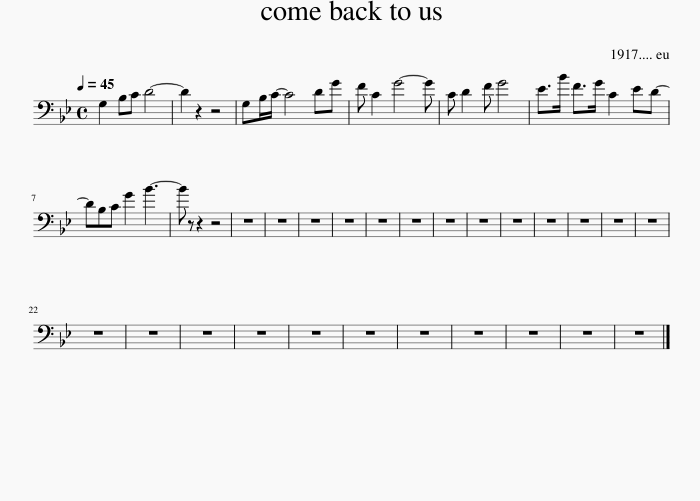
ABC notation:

X:1
L:1/8
Q:1/4=45
M:4/4
I:linebreak $
K:Bb
V:1 bass
V:1
 G,2 B,C D4- | D2 z2 z4 | G,B,/C/- C4 DG | F C2 G4- G | C D2 F G4 | %5
 E>B F>G C2 ED- |$ DB,C G2 B3- | B z z2 z4 | z8 | z8 | %10
 z8 | z8 | z8 | z8 | z8 | %15
 z8 | z8 | z8 | z8 | z8 | %20
 z8 |$ z8 | z8 | z8 | z8 | %25
 z8 | z8 | z8 | z8 | z8 | %30
 z8 | z8 |] %32
